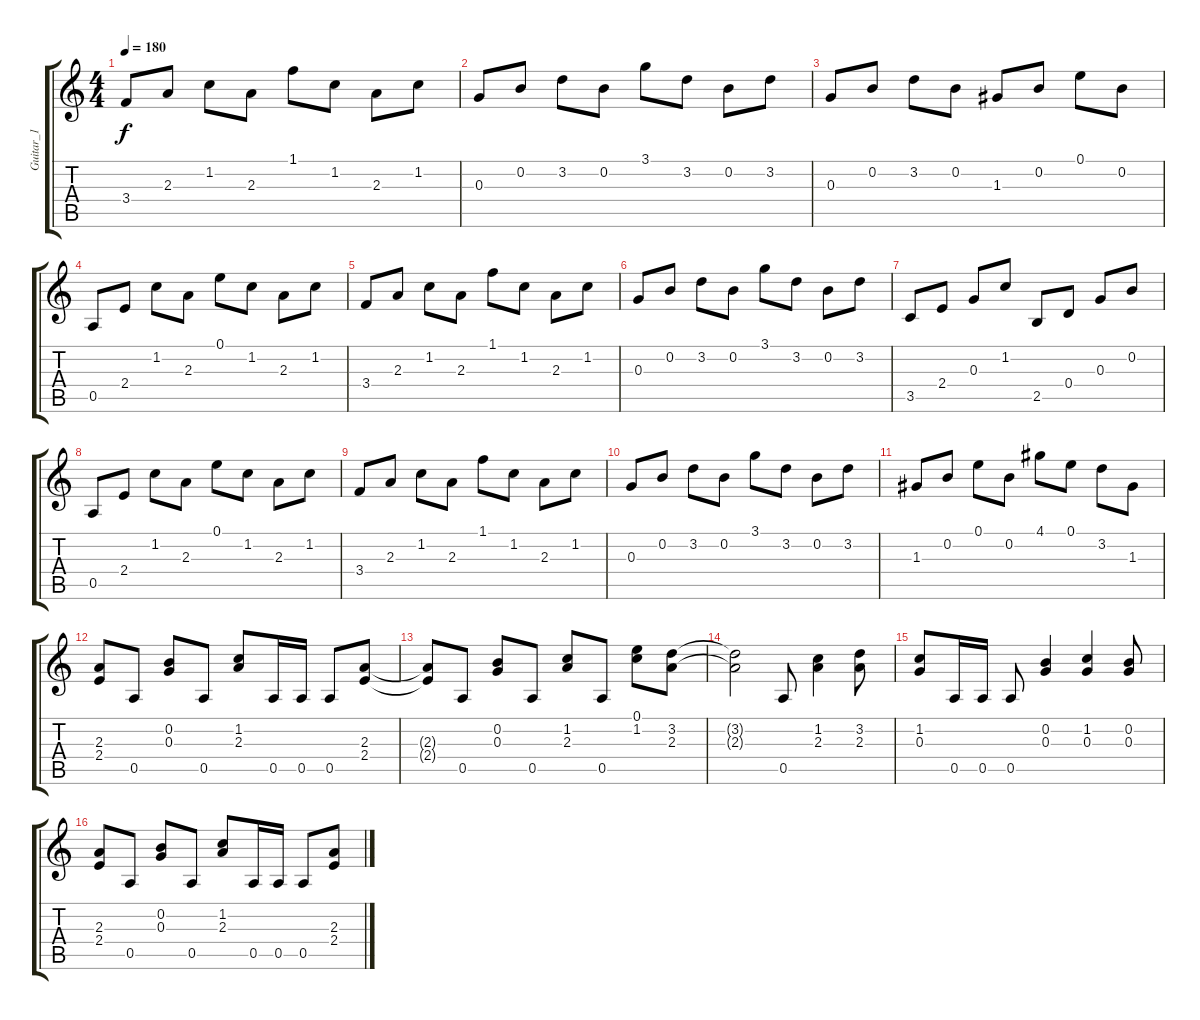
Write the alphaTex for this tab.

\track ("Guitar_1" "Guitar_1") {instrument distortionguitar}
\staff {score tabs}
\tuning (E4 B3 G3 D3 A2 E2) {hide}
\ts (4 4)
\tempo 180
\clef g2
\ks c
3.4.8{dy f} 2.3.8 1.2.8 2.3.8 1.1.8 1.2.8 2.3.8 1.2.8 |
0.3.8 0.2.8 3.2.8 0.2.8 3.1.8 3.2.8 0.2.8 3.2.8 |
0.3.8 0.2.8 3.2.8 0.2.8 1.3.8 0.2.8 0.1.8 0.2.8 |
0.5.8 2.4.8 1.2.8 2.3.8 0.1.8 1.2.8 2.3.8 1.2.8 |
3.4.8 2.3.8 1.2.8 2.3.8 1.1.8 1.2.8 2.3.8 1.2.8 |
0.3.8 0.2.8 3.2.8 0.2.8 3.1.8 3.2.8 0.2.8 3.2.8 |
3.5.8 2.4.8 0.3.8 1.2.8 2.5.8 0.4.8 0.3.8 0.2.8 |
0.5.8 2.4.8 1.2.8 2.3.8 0.1.8 1.2.8 2.3.8 1.2.8 |
3.4.8 2.3.8 1.2.8 2.3.8 1.1.8 1.2.8 2.3.8 1.2.8 |
0.3.8 0.2.8 3.2.8 0.2.8 3.1.8 3.2.8 0.2.8 3.2.8 |
1.3.8 0.2.8 0.1.8 0.2.8 4.1.8 0.1.8 3.2.8 1.3.8 |
(2.3 2.4).8 0.5.8 (0.2 0.3).8 0.5.8 (1.2 2.3).8 0.5.16 0.5.16 0.5.8 (2.3 2.4).8 |
(2.3{t} 2.4{t}).8 0.5.8 (0.2 0.3).8 0.5.8 (1.2 2.3).8 0.5.8 (0.1 1.2).8 (3.2 2.3).8 |
(3.2{t} 2.3{t}).2 0.5.8 (1.2 2.3).4 (3.2 2.3).8 |
(1.2 0.3).8 0.5.16 0.5.16 0.5.8 (0.2 0.3).4 (1.2 0.3).4 (0.2 0.3).8 |
(2.3 2.4).8 0.5.8 (0.2 0.3).8 0.5.8 (1.2 2.3).8 0.5.16 0.5.16 0.5.8 (2.3 2.4).8
